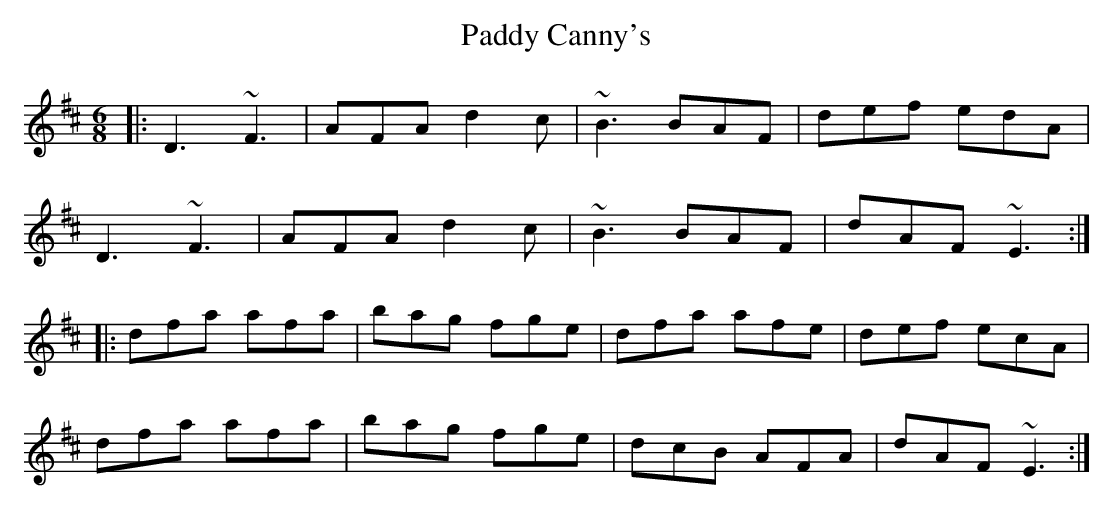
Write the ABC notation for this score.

X:1
T:Paddy Canny's
M:6/8
K:D
|: D3 ~F3 | AFA d2c | ~B3 BAF | def edA |
D3 ~F3 | AFA d2c | ~B3 BAF | dAF ~E3 :|
|: dfa afa | bag fge | dfa afe | def ecA |
dfa afa | bag fge | dcB AFA | dAF ~E3 :|
